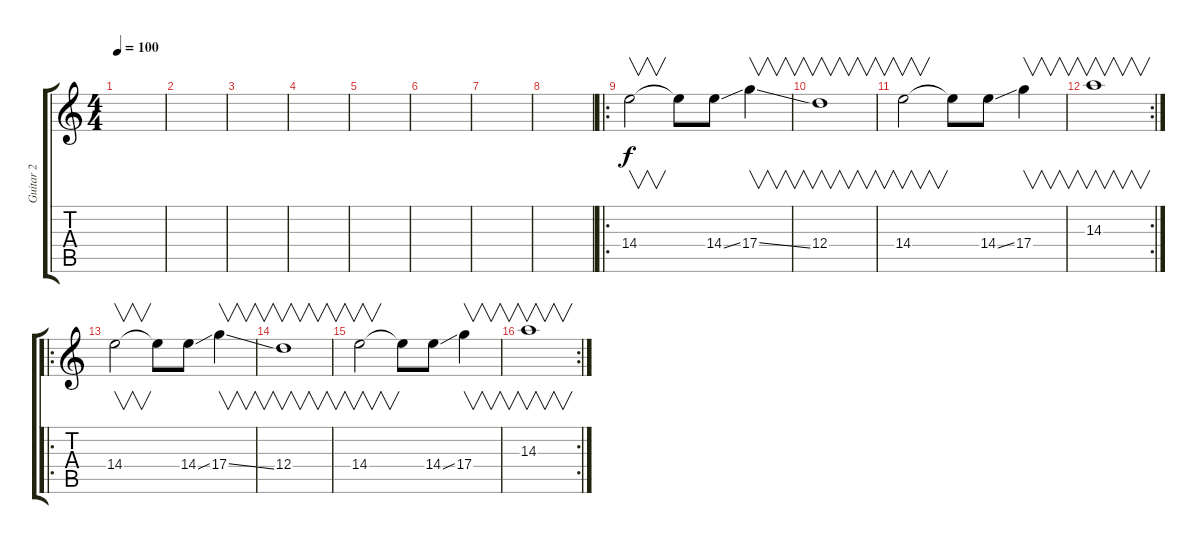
\track ("Guitar 2" "Guitar 2") {instrument acousticguitarnylon}
\staff {score tabs}
\tuning (E4 B3 G3 D3 A2 E2) {hide}
\ts (4 4)
\tempo 100
\clef g2
\ks c
|
|
|
|
|
|
|
|
\ro
14.4.2{v} 14.4{t}.8 14.4{ss}.8 17.4{ss}.4{v} |
12.4.1{v} |
14.4.2{v} 14.4{t}.8 14.4{ss}.8 17.4.4{v} |
\rc 2
14.3.1{v} |
\ro
14.4.2{v instrument overdrivenguitar} 14.4{t}.8 14.4{ss}.8 17.4{ss}.4{v} |
12.4.1{v} |
14.4.2{v} 14.4{t}.8 14.4{ss}.8 17.4.4{v} |
\rc 2
14.3.1{v}
